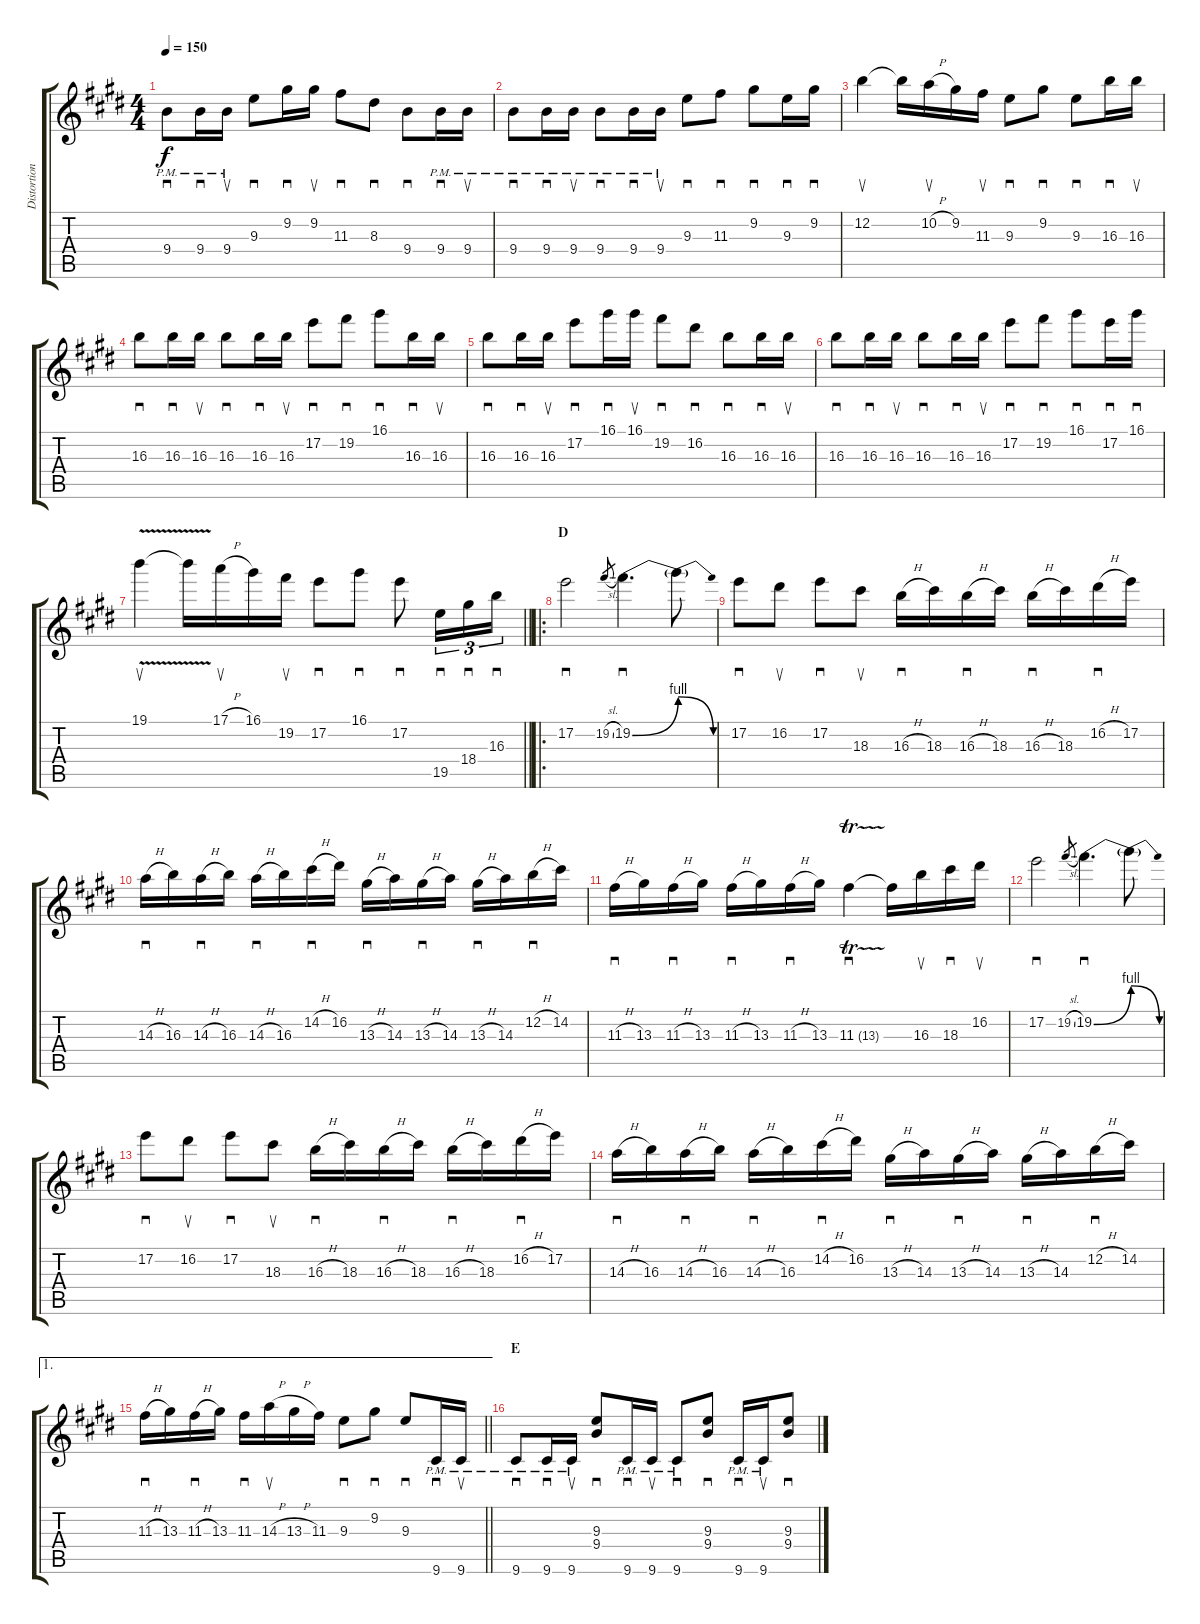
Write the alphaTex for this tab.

\track ("Distortion Guitar" "Distortion") {instrument overdrivenguitar}
\staff {score tabs}
\tuning (E4 B3 G3 D3 A2 E2) {hide}
\ts (4 4)
\tempo 150
\clef g2
\ks e
9.4{pm}.8{sd dy f} 9.4{pm}.16{sd} 9.4{pm}.16{su} 9.3.8{sd} 9.2.16{sd} 9.2.16{su} 11.3.8{sd} 8.3.8{sd} 9.4.8{sd} 9.4{pm}.16{sd} 9.4{pm}.16{su} |
9.4{pm}.8{sd} 9.4{pm}.16{sd} 9.4{pm}.16{su} 9.4{pm}.8{sd} 9.4{pm}.16{sd} 9.4{pm}.16{su} 9.3.8{sd} 11.3.8{sd} 9.2.8{sd} 9.3.16{sd} 9.2.16{sd} |
12.2.4{su} 12.2{t}.16 10.2{h}.16{su} 9.2.16 11.3.16{su} 9.3.8{sd} 9.2.8{sd} 9.3.8{sd} 16.3.16{sd} 16.3.16{su} |
16.3.8{sd} 16.3.16{sd} 16.3.16{su} 16.3.8{sd} 16.3.16{sd} 16.3.16{su} 17.2.8{sd} 19.2.8{sd} 16.1.8{sd} 16.3.16{sd} 16.3.16{su} |
16.3.8{sd} 16.3.16{sd} 16.3.16{su} 17.2.8{sd} 16.1.16{sd} 16.1.16{su} 19.2.8{sd} 16.2.8{sd} 16.3.8{sd} 16.3.16{sd} 16.3.16{su} |
16.3.8{sd} 16.3.16{sd} 16.3.16{su} 16.3.8{sd} 16.3.16{sd} 16.3.16{su} 17.2.8{sd} 19.2.8{sd} 16.1.8{sd} 17.2.16{sd} 16.1.16{sd} |
\barLineRight lightlight
19.1{v}.4{su} 19.1{t}.16 17.1{h}.16{su} 16.1.16 19.2.16{su} 17.2.8{sd} 16.1.8{sd} 17.2.8{sd} 19.5.16{sd tu (3 2)} 18.4.16{sd tu (3 2)} 16.3.16{sd tu (3 2)} |
\ro
\section ("" "D")
17.2.2{sd} 19.2{sl}.8{gr} 19.2{be (bend 0 0 60 4)}.4{d sd} 19.2{be (release 0 4 60 0) t}.8 |
17.2.8{sd} 16.2.8{su} 17.2.8{sd} 18.3.8{su} 16.3{h}.16{sd} 18.3.16 16.3{h}.16{sd} 18.3.16 16.3{h}.16{sd} 18.3.16 16.2{h}.16{sd} 17.2.16 |
14.3{h}.16{sd} 16.3.16 14.3{h}.16{sd} 16.3.16 14.3{h}.16{sd} 16.3.16 14.2{h}.16{sd} 16.2.16 13.3{h}.16{sd} 14.3.16 13.3{h}.16{sd} 14.3.16 13.3{h}.16{sd} 14.3.16 12.2{h}.16{sd} 14.2.16 |
11.3{h}.16{sd} 13.3.16 11.3{h}.16{sd} 13.3.16 11.3{h}.16{sd} 13.3.16 11.3{h}.16{sd} 13.3.16 11.3{tr (13 32)}.4{sd} 11.3{t}.16 16.3.16{su} 18.3.16{sd} 16.2.16{su} |
17.2.2{sd} 19.2{sl}.8{gr} 19.2{be (bend 0 0 60 4)}.4{d sd} 19.2{be (release 0 4 60 0) t}.8 |
17.2.8{sd} 16.2.8{su} 17.2.8{sd} 18.3.8{su} 16.3{h}.16{sd} 18.3.16 16.3{h}.16{sd} 18.3.16 16.3{h}.16{sd} 18.3.16 16.2{h}.16{sd} 17.2.16 |
14.3{h}.16{sd} 16.3.16 14.3{h}.16{sd} 16.3.16 14.3{h}.16{sd} 16.3.16 14.2{h}.16{sd} 16.2.16 13.3{h}.16{sd} 14.3.16 13.3{h}.16{sd} 14.3.16 13.3{h}.16{sd} 14.3.16 12.2{h}.16{sd} 14.2.16 |
\ae 1
\barLineRight lightlight
11.3{h}.16{sd} 13.3.16 11.3{h}.16{sd} 13.3.16 11.3.16{sd} 14.3{h}.16{su} 13.3{h}.16 11.3.16 9.3.8{sd} 9.2.8{sd} 9.3.8{sd} 9.6{pm}.16{sd} 9.6{pm}.16{su} |
\section ("" "E")
9.6{pm}.8{sd} 9.6{pm}.16{sd} 9.6{pm}.16{su} (9.3 9.4).8{sd} 9.6{pm}.16{sd} 9.6{pm}.16{su} 9.6{pm}.8{sd} (9.3 9.4).8{sd} 9.6{pm}.16{sd} 9.6{pm}.16{su} (9.3 9.4).8{sd}
